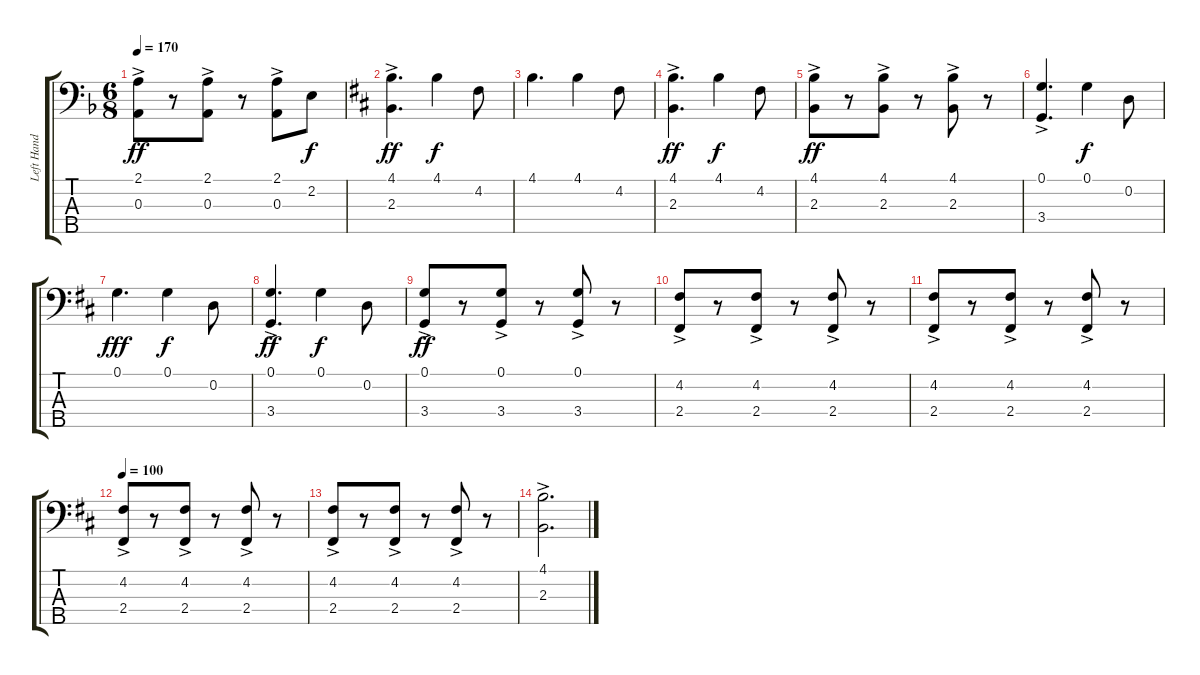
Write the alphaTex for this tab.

\track ("Left Hand" "Left Hand") {instrument acousticguitarsteel}
\staff {score tabs}
\tuning (G2 D2 A1 E1 B0) {hide}
\ts (6 8)
\tempo 170
\clef f4
\ks f
(2.1{ac} 0.3{ac}).8{dy ff} r.8 (2.1{ac} 0.3{ac}).8 r.8 (2.1{ac} 0.3{ac}).8 2.2.8{dy f} |
\ks d
(4.1{ac} 2.3{ac}).4{d dy ff} 4.1.4{dy f} 4.2.8 |
4.1.4{d} 4.1.4 4.2.8 |
(4.1{ac} 2.3{ac}).4{d dy ff} 4.1.4{dy f} 4.2.8 |
(4.1{ac} 2.3{ac}).8{dy ff} r.8 (4.1{ac} 2.3{ac}).8 r.8 (4.1{ac} 2.3{ac}).8 r.8 |
(0.1{ac} 3.4{ac}).4{d} 0.1.4{dy f} 0.2.8 |
0.1.4{d dy fff} 0.1.4{dy f} 0.2.8 |
(0.1{ac} 3.4{ac}).4{d dy ff} 0.1.4{dy f} 0.2.8 |
(0.1{ac} 3.4{ac}).8{dy ff} r.8 (0.1{ac} 3.4{ac}).8 r.8 (0.1{ac} 3.4{ac}).8 r.8 |
(4.2{ac} 2.4{ac}).8 r.8 (4.2{ac} 2.4{ac}).8 r.8 (4.2{ac} 2.4{ac}).8 r.8 |
(4.2{ac} 2.4{ac}).8 r.8 (4.2{ac} 2.4{ac}).8 r.8 (4.2{ac} 2.4{ac}).8 r.8 |
\tempo 100
(4.2{ac} 2.4{ac}).8 r.8 (4.2{ac} 2.4{ac}).8 r.8 (4.2{ac} 2.4{ac}).8 r.8 |
(4.2{ac} 2.4{ac}).8 r.8 (4.2{ac} 2.4{ac}).8 r.8 (4.2{ac} 2.4{ac}).8 r.8 |
(4.1{ac} 2.3{ac}).2{d}
